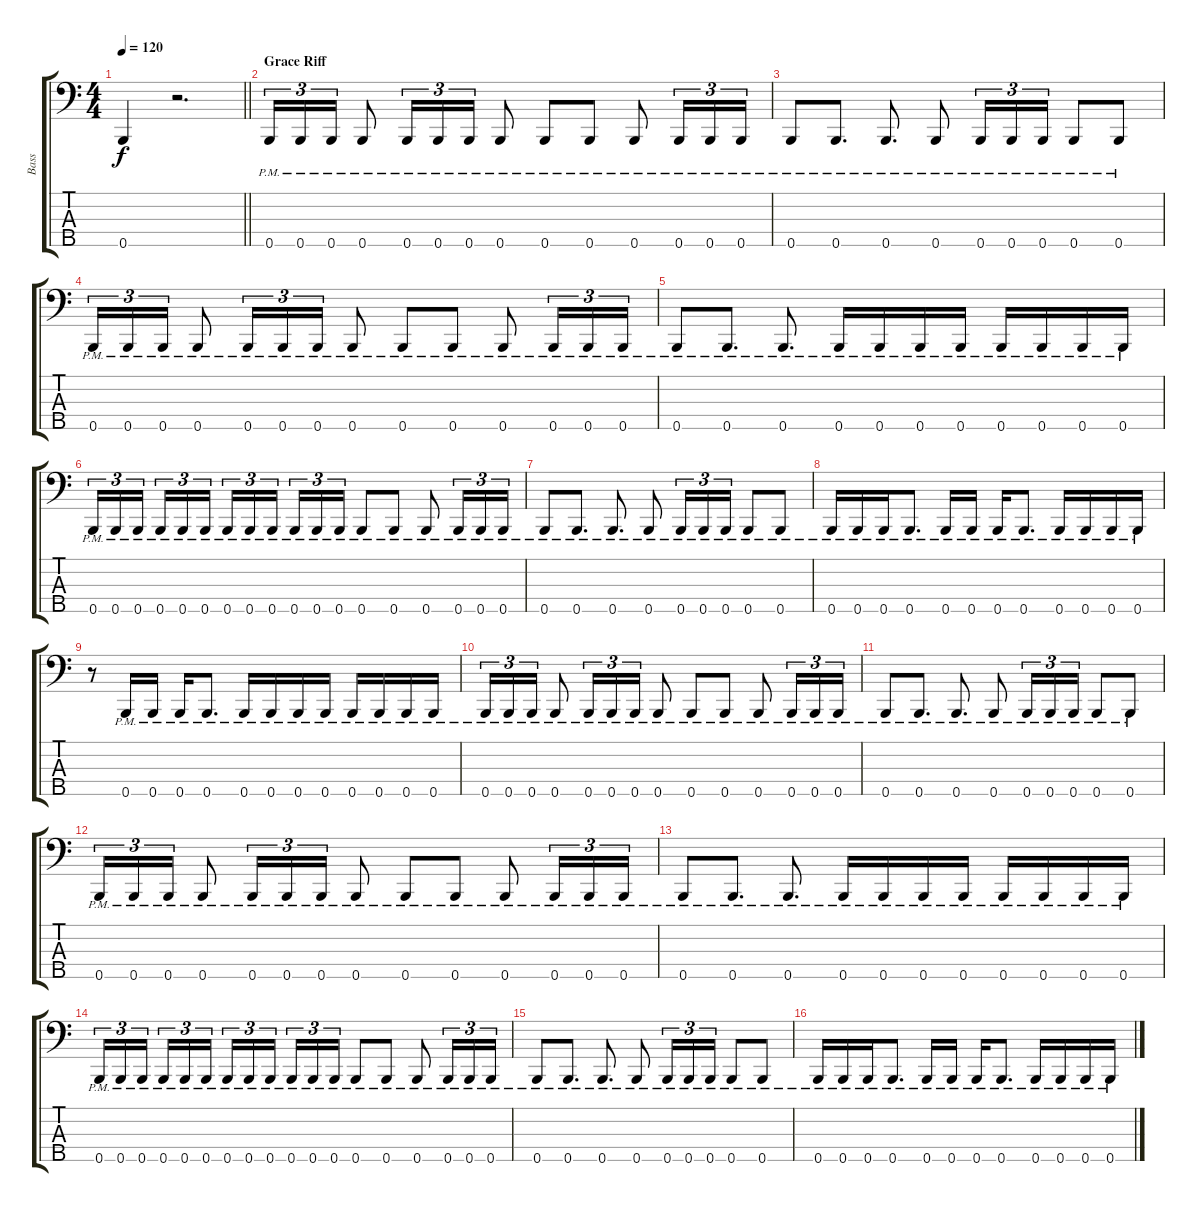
\track ("Bass" "Bass") {instrument electricbasspick}
\staff {score tabs}
\tuning (Gb2 E2 B1 Gb1 B0) {hide}
\ts (4 4)
\tempo 120
\clef f4
\barLineRight lightlight
\ks c
0.5.4{dy f} r.2{d} |
\section ("" "Grace Riff")
0.5{pm}.16{tu (3 2)} 0.5{pm}.16{tu (3 2)} 0.5{pm}.16{tu (3 2)} 0.5{pm}.8 0.5{pm}.16{tu (3 2)} 0.5{pm}.16{tu (3 2)} 0.5{pm}.16{tu (3 2)} 0.5{pm}.8 0.5{pm}.8 0.5{pm}.8 0.5{pm}.8 0.5{pm}.16{tu (3 2)} 0.5{pm}.16{tu (3 2)} 0.5{pm}.16{tu (3 2)} |
0.5{pm}.8 0.5{pm}.8{d} 0.5{pm}.8{d} 0.5{pm}.8 0.5{pm}.16{tu (3 2)} 0.5{pm}.16{tu (3 2)} 0.5{pm}.16{tu (3 2)} 0.5{pm}.8 0.5{pm}.8 |
0.5{pm}.16{tu (3 2)} 0.5{pm}.16{tu (3 2)} 0.5{pm}.16{tu (3 2)} 0.5{pm}.8 0.5{pm}.16{tu (3 2)} 0.5{pm}.16{tu (3 2)} 0.5{pm}.16{tu (3 2)} 0.5{pm}.8 0.5{pm}.8 0.5{pm}.8 0.5{pm}.8 0.5{pm}.16{tu (3 2)} 0.5{pm}.16{tu (3 2)} 0.5{pm}.16{tu (3 2)} |
0.5{pm}.8 0.5{pm}.8{d} 0.5{pm}.8{d} 0.5{pm}.16 0.5{pm}.16 0.5{pm}.16 0.5{pm}.16 0.5{pm}.16 0.5{pm}.16 0.5{pm}.16 0.5{pm}.16 |
0.5{pm}.16{tu (3 2)} 0.5{pm}.16{tu (3 2)} 0.5{pm}.16{tu (3 2) beam splitsecondary} 0.5{pm}.16{tu (3 2)} 0.5{pm}.16{tu (3 2)} 0.5{pm}.16{tu (3 2)} 0.5{pm}.16{tu (3 2)} 0.5{pm}.16{tu (3 2)} 0.5{pm}.16{tu (3 2) beam splitsecondary} 0.5{pm}.16{tu (3 2)} 0.5{pm}.16{tu (3 2)} 0.5{pm}.16{tu (3 2)} 0.5{pm}.8 0.5{pm}.8 0.5{pm}.8 0.5{pm}.16{tu (3 2)} 0.5{pm}.16{tu (3 2)} 0.5{pm}.16{tu (3 2)} |
0.5{pm}.8 0.5{pm}.8{d} 0.5{pm}.8{d} 0.5{pm}.8 0.5{pm}.16{tu (3 2)} 0.5{pm}.16{tu (3 2)} 0.5{pm}.16{tu (3 2)} 0.5{pm}.8 0.5{pm}.8 |
0.5{pm}.16 0.5{pm}.16 0.5{pm}.16 0.5{pm}.8{d} 0.5{pm}.16 0.5{pm}.16 0.5{pm}.16 0.5{pm}.8{d} 0.5{pm}.16 0.5{pm}.16 0.5{pm}.16 0.5{pm}.16 |
r.8 0.5{pm}.16 0.5{pm}.16 0.5{pm}.16 0.5{pm}.8{d} 0.5{pm}.16 0.5{pm}.16 0.5{pm}.16 0.5{pm}.16 0.5{pm}.16 0.5{pm}.16 0.5{pm}.16 0.5{pm}.16 |
0.5{pm}.16{tu (3 2)} 0.5{pm}.16{tu (3 2)} 0.5{pm}.16{tu (3 2)} 0.5{pm}.8 0.5{pm}.16{tu (3 2)} 0.5{pm}.16{tu (3 2)} 0.5{pm}.16{tu (3 2)} 0.5{pm}.8 0.5{pm}.8 0.5{pm}.8 0.5{pm}.8 0.5{pm}.16{tu (3 2)} 0.5{pm}.16{tu (3 2)} 0.5{pm}.16{tu (3 2)} |
0.5{pm}.8 0.5{pm}.8{d} 0.5{pm}.8{d} 0.5{pm}.8 0.5{pm}.16{tu (3 2)} 0.5{pm}.16{tu (3 2)} 0.5{pm}.16{tu (3 2)} 0.5{pm}.8 0.5{pm}.8 |
0.5{pm}.16{tu (3 2)} 0.5{pm}.16{tu (3 2)} 0.5{pm}.16{tu (3 2)} 0.5{pm}.8 0.5{pm}.16{tu (3 2)} 0.5{pm}.16{tu (3 2)} 0.5{pm}.16{tu (3 2)} 0.5{pm}.8 0.5{pm}.8 0.5{pm}.8 0.5{pm}.8 0.5{pm}.16{tu (3 2)} 0.5{pm}.16{tu (3 2)} 0.5{pm}.16{tu (3 2)} |
0.5{pm}.8 0.5{pm}.8{d} 0.5{pm}.8{d} 0.5{pm}.16 0.5{pm}.16 0.5{pm}.16 0.5{pm}.16 0.5{pm}.16 0.5{pm}.16 0.5{pm}.16 0.5{pm}.16 |
0.5{pm}.16{tu (3 2)} 0.5{pm}.16{tu (3 2)} 0.5{pm}.16{tu (3 2) beam splitsecondary} 0.5{pm}.16{tu (3 2)} 0.5{pm}.16{tu (3 2)} 0.5{pm}.16{tu (3 2)} 0.5{pm}.16{tu (3 2)} 0.5{pm}.16{tu (3 2)} 0.5{pm}.16{tu (3 2) beam splitsecondary} 0.5{pm}.16{tu (3 2)} 0.5{pm}.16{tu (3 2)} 0.5{pm}.16{tu (3 2)} 0.5{pm}.8 0.5{pm}.8 0.5{pm}.8 0.5{pm}.16{tu (3 2)} 0.5{pm}.16{tu (3 2)} 0.5{pm}.16{tu (3 2)} |
0.5{pm}.8 0.5{pm}.8{d} 0.5{pm}.8{d} 0.5{pm}.8 0.5{pm}.16{tu (3 2)} 0.5{pm}.16{tu (3 2)} 0.5{pm}.16{tu (3 2)} 0.5{pm}.8 0.5{pm}.8 |
0.5{pm}.16 0.5{pm}.16 0.5{pm}.16 0.5{pm}.8{d} 0.5{pm}.16 0.5{pm}.16 0.5{pm}.16 0.5{pm}.8{d} 0.5{pm}.16 0.5{pm}.16 0.5{pm}.16 0.5{pm}.16
